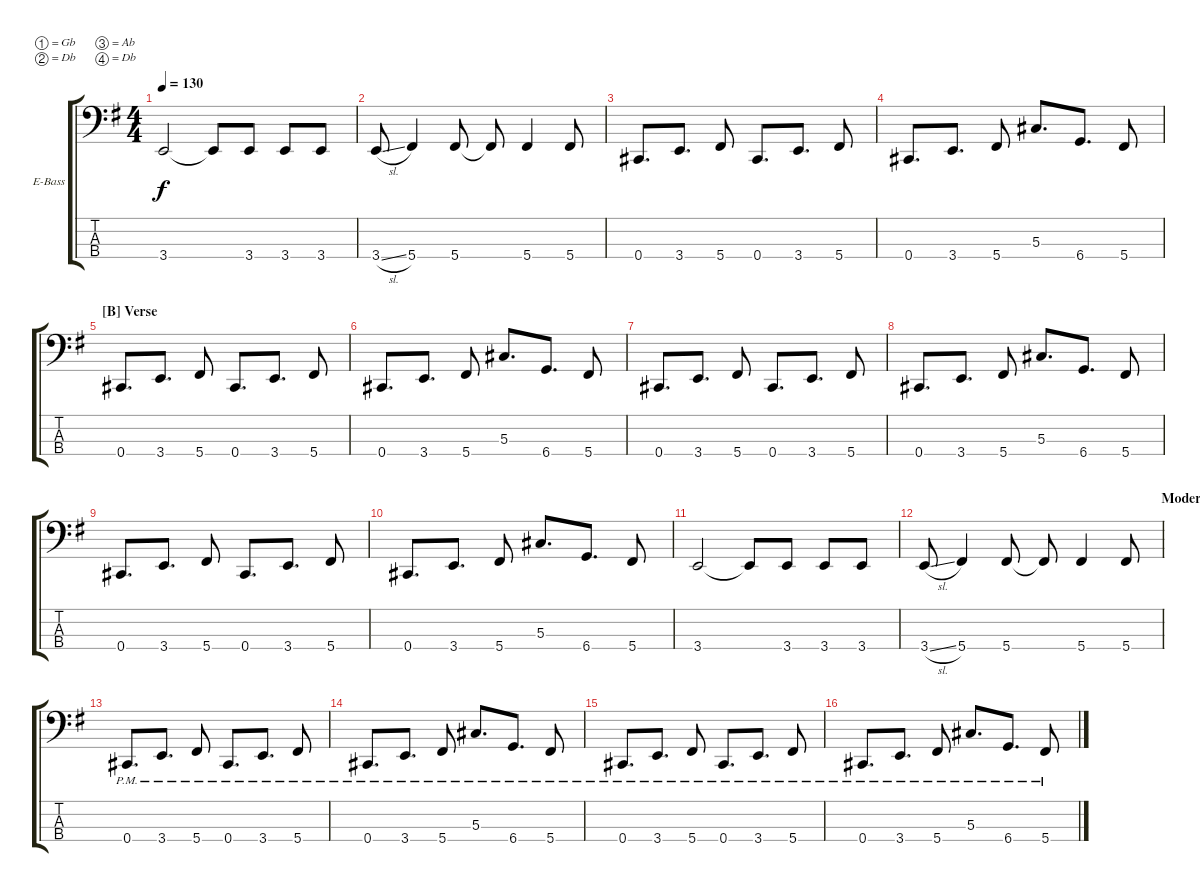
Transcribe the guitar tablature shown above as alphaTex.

\bracketExtendMode groupsimilarinstruments
\firstSystemTrackNameOrientation horizontal
\otherSystemsTrackNameOrientation horizontal
\track ("Bass" "E-Bass") {instrument electricbassfinger}
\staff {score tabs}
\tuning (Gb2 Db2 Ab1 Db1)
\ts (4 4)
\tempo 130
\clef f4
\scale
1.05549
\ks g
3.4.2{dy f} 3.4{t}.8 3.4.8 3.4.8 3.4.8 |
\scale
0.944515 3.4{sl}.8 5.4.4 5.4.8 5.4{t}.8 5.4.4 5.4.8 |
\scale
1.05549 0.4.8{d} 3.4.8{d} 5.4.8 0.4.8{d} 3.4.8{d} 5.4.8 |
\scale
0.944515 0.4.8{d} 3.4.8{d} 5.4.8 5.3.8{d} 6.4.8{d} 5.4.8 |
\section ("B" "Verse")
\scale
1.05549 0.4.8{d} 3.4.8{d} 5.4.8 0.4.8{d} 3.4.8{d} 5.4.8 |
\scale
0.944515 0.4.8{d} 3.4.8{d} 5.4.8 5.3.8{d} 6.4.8{d} 5.4.8 |
\scale
1.05549 0.4.8{d} 3.4.8{d} 5.4.8 0.4.8{d} 3.4.8{d} 5.4.8 |
\scale
0.944515 0.4.8{d} 3.4.8{d} 5.4.8 5.3.8{d} 6.4.8{d} 5.4.8 |
\scale
1.05549 0.4.8{d} 3.4.8{d} 5.4.8 0.4.8{d} 3.4.8{d} 5.4.8 |
\scale
0.944515 0.4.8{d} 3.4.8{d} 5.4.8 5.3.8{d} 6.4.8{d} 5.4.8 |
\scale
1.05549 3.4.2 3.4{t}.8 3.4.8 3.4.8 3.4.8 |
\tempo (122 "Moderate Rock" 0.99375)
\scale
0.944515 3.4{sl}.8 5.4.4 5.4.8 5.4{t}.8 5.4.4 5.4.8 |
\scale
1.05549 0.4{pm}.8{d} 3.4{pm}.8{d} 5.4{pm}.8 0.4{pm}.8{d} 3.4{pm}.8{d} 5.4{pm}.8 |
\scale
0.944515 0.4{pm}.8{d} 3.4{pm}.8{d} 5.4{pm}.8 5.3{pm}.8{d} 6.4{pm}.8{d} 5.4{pm}.8 |
\scale
1.05549 0.4{pm}.8{d} 3.4{pm}.8{d} 5.4{pm}.8 0.4{pm}.8{d} 3.4{pm}.8{d} 5.4{pm}.8 |
\scale
0.944515 0.4{pm}.8{d} 3.4{pm}.8{d} 5.4{pm}.8 5.3{pm}.8{d} 6.4{pm}.8{d} 5.4{pm}.8
